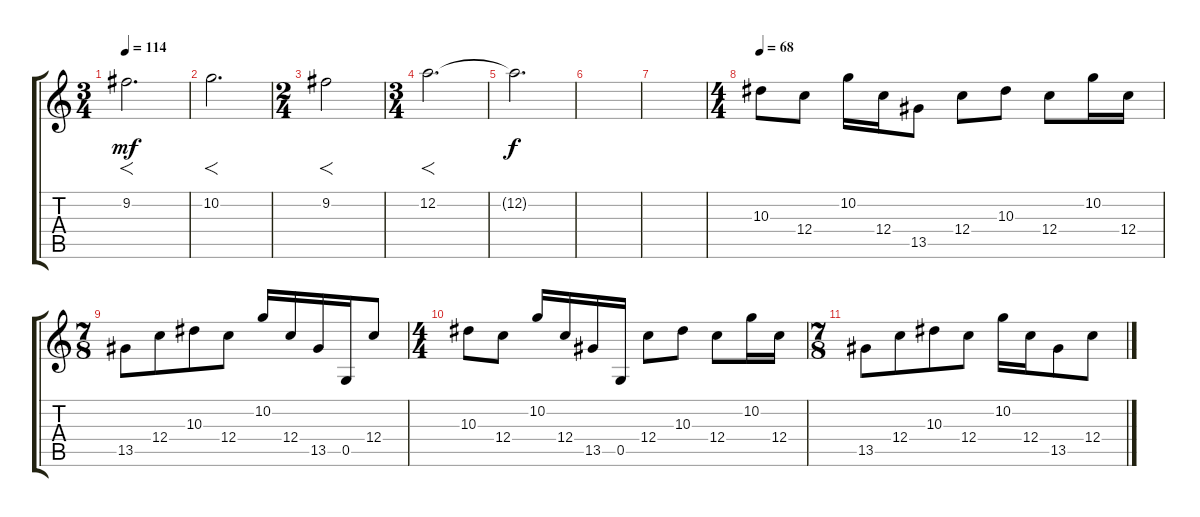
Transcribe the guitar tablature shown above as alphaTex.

\track "" {instrument distortionguitar}
\staff {score tabs}
\tuning (D4 A3 F3 C3 G2 C2) {hide}
\ts (3 4)
\tempo 114
\clef g2
\ks c
9.2.2{f d dy mf} |
10.2.2{f d} |
\ts (2 4)
9.2.2{f} |
\ts (3 4)
12.2.2{f d} |
12.2{t}.2{d dy f} |
|
|
\ts (4 4)
\tempo 68
10.3.8{instrument distortionguitar} 12.4.8 10.2.16 12.4.16 13.5.8 12.4.8 10.3.8 12.4.8 10.2.16 12.4.16 |
\ts (7 8)
13.5.8 12.4.8 10.3.8 12.4.8 10.2.16 12.4.16 13.5.16 0.5.16 12.4.8 |
\ts (4 4)
10.3.8 12.4.8 10.2.16 12.4.16 13.5.16 0.5.16 12.4.8 10.3.8 12.4.8 10.2.16 12.4.16 |
\ts (7 8)
13.5.8 12.4.8 10.3.8 12.4.8 10.2.16 12.4.16 13.5.8 12.4.8
